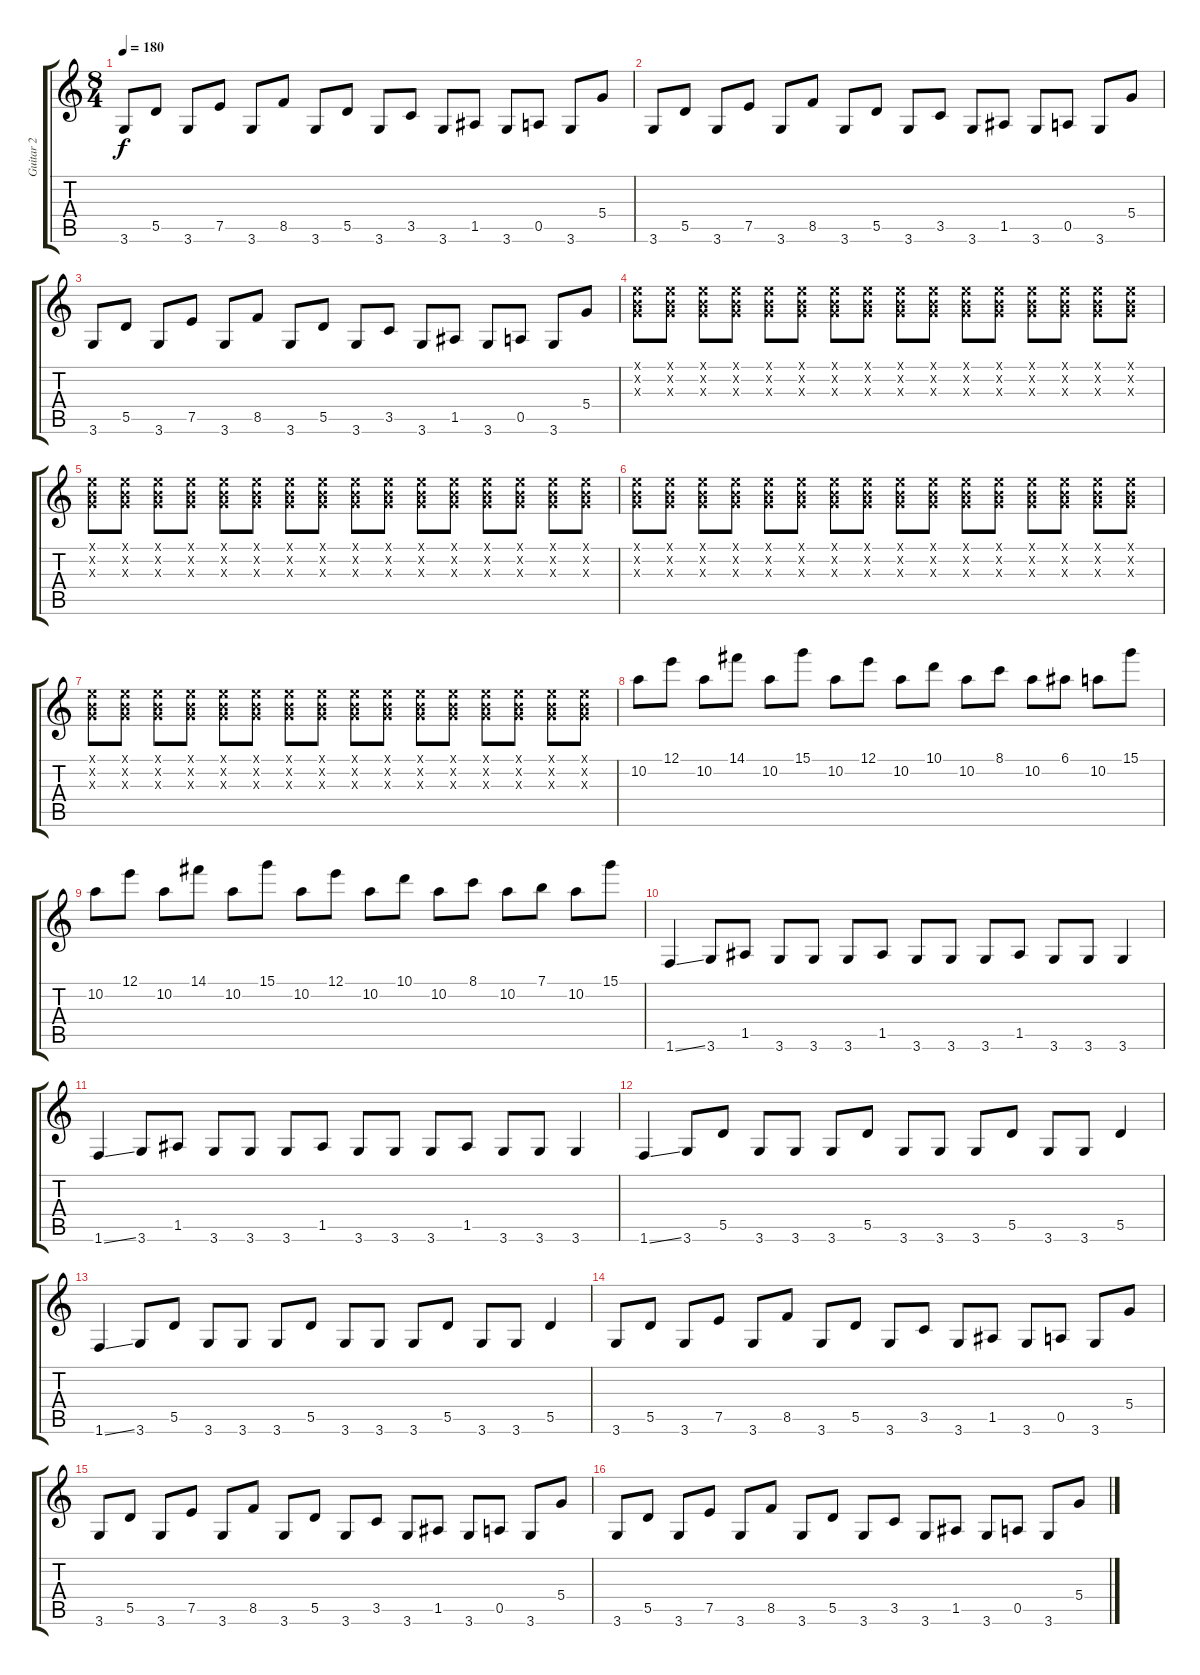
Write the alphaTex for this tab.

\track ("Guitar 2" "Guitar 2") {instrument distortionguitar}
\staff {score tabs}
\tuning (E4 B3 G3 D3 A2 E2) {hide}
\ts (8 4)
\tempo 180
\clef g2
\ks c
3.6.8{dy f} 5.5.8 3.6.8 7.5.8 3.6.8 8.5.8 3.6.8 5.5.8 3.6.8 3.5.8 3.6.8 1.5.8 3.6.8 0.5.8 3.6.8 5.4.8 |
3.6.8 5.5.8 3.6.8 7.5.8 3.6.8 8.5.8 3.6.8 5.5.8 3.6.8 3.5.8 3.6.8 1.5.8 3.6.8 0.5.8 3.6.8 5.4.8 |
3.6.8 5.5.8 3.6.8 7.5.8 3.6.8 8.5.8 3.6.8 5.5.8 3.6.8 3.5.8 3.6.8 1.5.8 3.6.8 0.5.8 3.6.8 5.4.8 |
(0.1{x} 0.2{x} 0.3{x}).8 (0.1{x} 0.2{x} 0.3{x}).8 (0.1{x} 0.2{x} 0.3{x}).8 (0.1{x} 0.2{x} 0.3{x}).8 (0.1{x} 0.2{x} 0.3{x}).8 (0.1{x} 0.2{x} 0.3{x}).8 (0.1{x} 0.2{x} 0.3{x}).8 (0.1{x} 0.2{x} 0.3{x}).8 (0.1{x} 0.2{x} 0.3{x}).8 (0.1{x} 0.2{x} 0.3{x}).8 (0.1{x} 0.2{x} 0.3{x}).8 (0.1{x} 0.2{x} 0.3{x}).8 (0.1{x} 0.2{x} 0.3{x}).8 (0.1{x} 0.2{x} 0.3{x}).8 (0.1{x} 0.2{x} 0.3{x}).8 (0.1{x} 0.2{x} 0.3{x}).8 |
(0.1{x} 0.2{x} 0.3{x}).8 (0.1{x} 0.2{x} 0.3{x}).8 (0.1{x} 0.2{x} 0.3{x}).8 (0.1{x} 0.2{x} 0.3{x}).8 (0.1{x} 0.2{x} 0.3{x}).8 (0.1{x} 0.2{x} 0.3{x}).8 (0.1{x} 0.2{x} 0.3{x}).8 (0.1{x} 0.2{x} 0.3{x}).8 (0.1{x} 0.2{x} 0.3{x}).8 (0.1{x} 0.2{x} 0.3{x}).8 (0.1{x} 0.2{x} 0.3{x}).8 (0.1{x} 0.2{x} 0.3{x}).8 (0.1{x} 0.2{x} 0.3{x}).8 (0.1{x} 0.2{x} 0.3{x}).8 (0.1{x} 0.2{x} 0.3{x}).8 (0.1{x} 0.2{x} 0.3{x}).8 |
(0.1{x} 0.2{x} 0.3{x}).8 (0.1{x} 0.2{x} 0.3{x}).8 (0.1{x} 0.2{x} 0.3{x}).8 (0.1{x} 0.2{x} 0.3{x}).8 (0.1{x} 0.2{x} 0.3{x}).8 (0.1{x} 0.2{x} 0.3{x}).8 (0.1{x} 0.2{x} 0.3{x}).8 (0.1{x} 0.2{x} 0.3{x}).8 (0.1{x} 0.2{x} 0.3{x}).8 (0.1{x} 0.2{x} 0.3{x}).8 (0.1{x} 0.2{x} 0.3{x}).8 (0.1{x} 0.2{x} 0.3{x}).8 (0.1{x} 0.2{x} 0.3{x}).8 (0.1{x} 0.2{x} 0.3{x}).8 (0.1{x} 0.2{x} 0.3{x}).8 (0.1{x} 0.2{x} 0.3{x}).8 |
(0.1{x} 0.2{x} 0.3{x}).8 (0.1{x} 0.2{x} 0.3{x}).8 (0.1{x} 0.2{x} 0.3{x}).8 (0.1{x} 0.2{x} 0.3{x}).8 (0.1{x} 0.2{x} 0.3{x}).8 (0.1{x} 0.2{x} 0.3{x}).8 (0.1{x} 0.2{x} 0.3{x}).8 (0.1{x} 0.2{x} 0.3{x}).8 (0.1{x} 0.2{x} 0.3{x}).8 (0.1{x} 0.2{x} 0.3{x}).8 (0.1{x} 0.2{x} 0.3{x}).8 (0.1{x} 0.2{x} 0.3{x}).8 (0.1{x} 0.2{x} 0.3{x}).8 (0.1{x} 0.2{x} 0.3{x}).8 (0.1{x} 0.2{x} 0.3{x}).8 (0.1{x} 0.2{x} 0.3{x}).8 |
10.2.8 12.1.8 10.2.8 14.1.8 10.2.8 15.1.8 10.2.8 12.1.8 10.2.8 10.1.8 10.2.8 8.1.8 10.2.8 6.1.8 10.2.8 15.1.8 |
10.2.8 12.1.8 10.2.8 14.1.8 10.2.8 15.1.8 10.2.8 12.1.8 10.2.8 10.1.8 10.2.8 8.1.8 10.2.8 7.1.8 10.2.8 15.1.8 |
1.6{ss}.4 3.6.8 1.5.8 3.6.8 3.6.8 3.6.8 1.5.8 3.6.8 3.6.8 3.6.8 1.5.8 3.6.8 3.6.8 3.6.4 |
1.6{ss}.4 3.6.8 1.5.8 3.6.8 3.6.8 3.6.8 1.5.8 3.6.8 3.6.8 3.6.8 1.5.8 3.6.8 3.6.8 3.6.4 |
1.6{ss}.4 3.6.8 5.5.8 3.6.8 3.6.8 3.6.8 5.5.8 3.6.8 3.6.8 3.6.8 5.5.8 3.6.8 3.6.8 5.5.4 |
1.6{ss}.4 3.6.8 5.5.8 3.6.8 3.6.8 3.6.8 5.5.8 3.6.8 3.6.8 3.6.8 5.5.8 3.6.8 3.6.8 5.5.4 |
3.6.8 5.5.8 3.6.8 7.5.8 3.6.8 8.5.8 3.6.8 5.5.8 3.6.8 3.5.8 3.6.8 1.5.8 3.6.8 0.5.8 3.6.8 5.4.8 |
3.6.8 5.5.8 3.6.8 7.5.8 3.6.8 8.5.8 3.6.8 5.5.8 3.6.8 3.5.8 3.6.8 1.5.8 3.6.8 0.5.8 3.6.8 5.4.8 |
3.6.8 5.5.8 3.6.8 7.5.8 3.6.8 8.5.8 3.6.8 5.5.8 3.6.8 3.5.8 3.6.8 1.5.8 3.6.8 0.5.8 3.6.8 5.4.8
